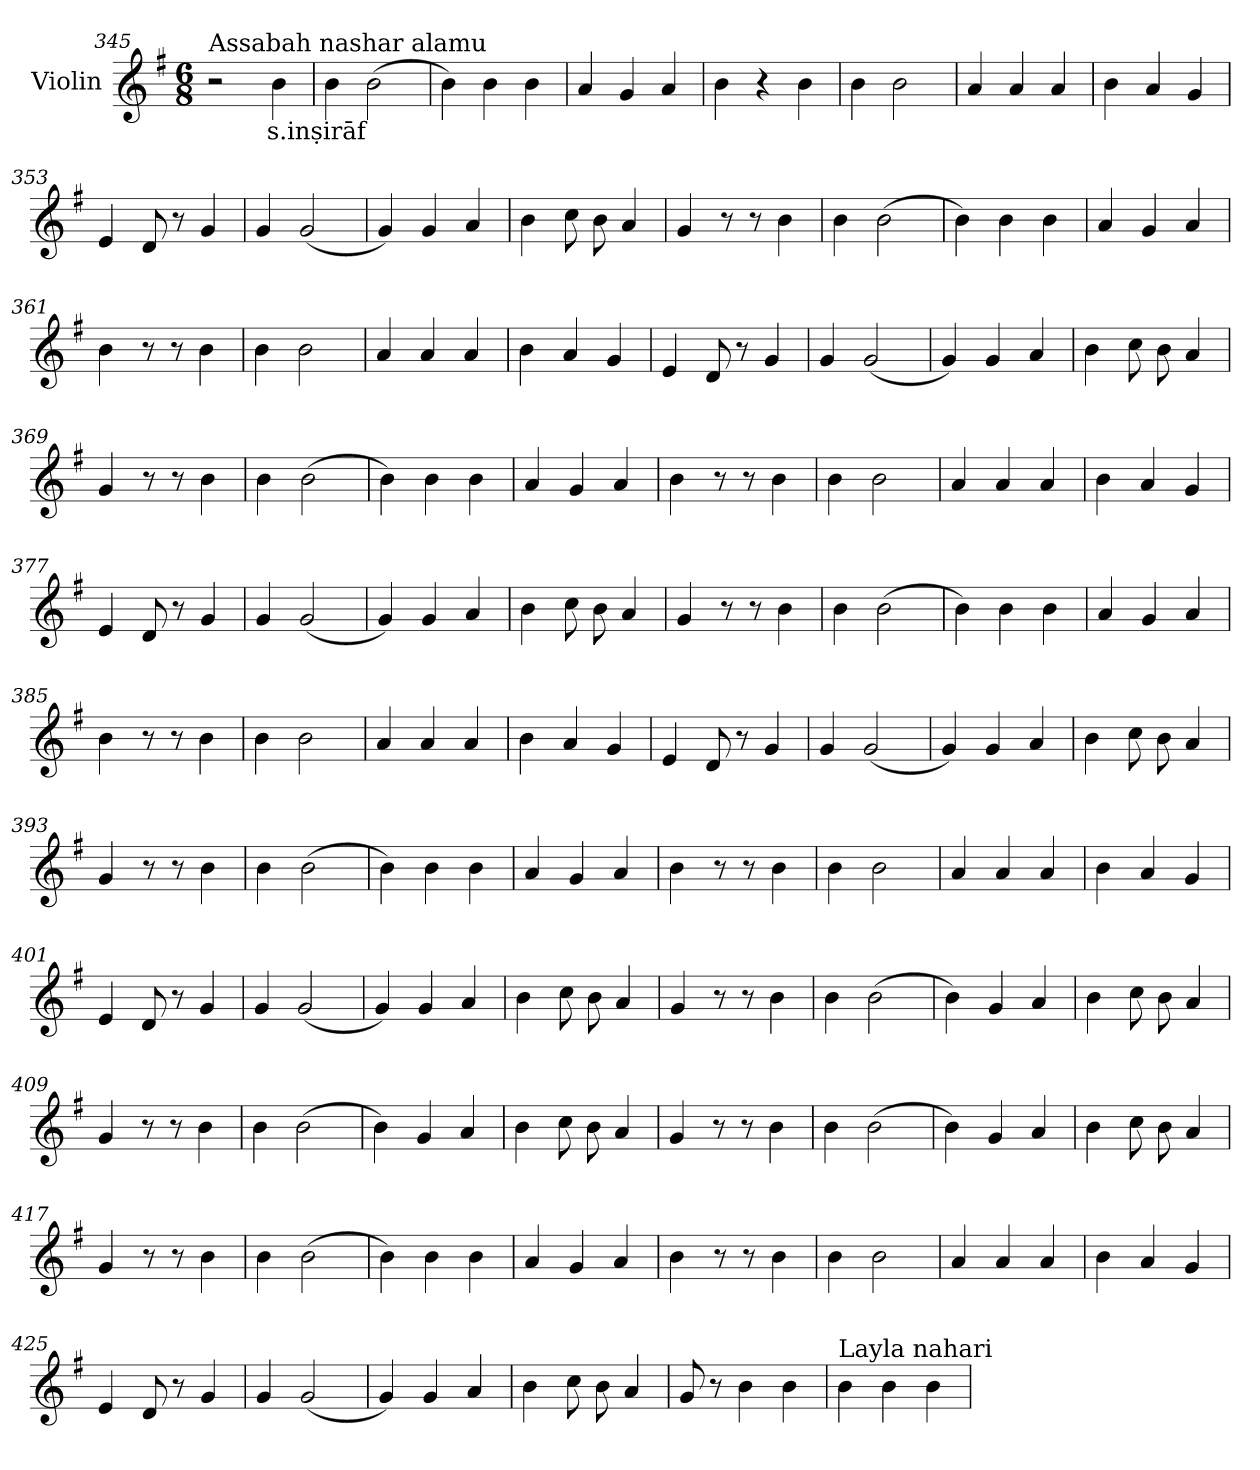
**kern	**text
*part1	*part1
*staff1	*staff1
*I"Violin	*
*clefG2	*
*k[f#]	*
*G:	*
*M6/8	*
*MM150	*
=345	=345
!LO:TX:a:t=Assabah nashar alamu	!
2r	.
!	!LO:LY:b
4b\	s.inṣirāf
=346	=346
4b\	.
(>2b\	.
=347	=347
4b\)	.
4b\	.
4b\	.
=348	=348
4a/	.
4g/	.
4a/	.
!!LO:LB:g=z
=349	=349
4b\	.
4r	.
4b\	.
=350	=350
4b\	.
2b\	.
=351	=351
4a/	.
4a/	.
4a/	.
=352	=352
4b\	.
4a/	.
4g/	.
=353	=353
4e/	.
8d/	.
8r	.
4g/	.
=354	=354
4g/	.
(<2g/	.
=355	=355
4g/)	.
4g/	.
4a/	.
!!LO:LB:g=z
=356	=356
4b\	.
8cc\	.
8b\	.
4a/	.
=357	=357
4g/	.
8r	.
8r	.
4b\	.
=358	=358
4b\	.
(>2b\	.
=359	=359
4b\)	.
4b\	.
4b\	.
=360	=360
4a/	.
4g/	.
4a/	.
=361	=361
4b\	.
8r	.
8r	.
4b\	.
=362	=362
4b\	.
2b\	.
!!LO:LB:g=z
=363	=363
4a/	.
4a/	.
4a/	.
=364	=364
4b\	.
4a/	.
4g/	.
=365	=365
4e/	.
8d/	.
8r	.
4g/	.
=366	=366
4g/	.
(<2g/	.
=367	=367
4g/)	.
4g/	.
4a/	.
=368	=368
4b\	.
8cc\	.
8b\	.
4a/	.
=369	=369
4g/	.
8r	.
8r	.
4b\	.
!!LO:LB:g=z
=370	=370
4b\	.
(>2b\	.
=371	=371
4b\)	.
4b\	.
4b\	.
=372	=372
4a/	.
4g/	.
4a/	.
=373	=373
4b\	.
8r	.
8r	.
4b\	.
=374	=374
4b\	.
2b\	.
=375	=375
4a/	.
4a/	.
4a/	.
=376	=376
4b\	.
4a/	.
4g/	.
!!LO:LB:g=z
=377	=377
4e/	.
8d/	.
8r	.
4g/	.
=378	=378
4g/	.
(<2g/	.
=379	=379
4g/)	.
4g/	.
4a/	.
=380	=380
4b\	.
8cc\	.
8b\	.
4a/	.
=381	=381
4g/	.
8r	.
8r	.
4b\	.
=382	=382
4b\	.
(>2b\	.
=383	=383
4b\)	.
4b\	.
4b\	.
!!LO:LB:g=z
=384	=384
4a/	.
4g/	.
4a/	.
=385	=385
4b\	.
8r	.
8r	.
4b\	.
=386	=386
4b\	.
2b\	.
=387	=387
4a/	.
4a/	.
4a/	.
=388	=388
4b\	.
4a/	.
4g/	.
=389	=389
4e/	.
8d/	.
8r	.
4g/	.
=390	=390
4g/	.
(<2g/	.
!!LO:PB:g=z
=391	=391
4g/)	.
4g/	.
4a/	.
=392	=392
4b\	.
8cc\	.
8b\	.
4a/	.
=393	=393
4g/	.
8r	.
8r	.
4b\	.
=394	=394
4b\	.
(>2b\	.
=395	=395
4b\)	.
4b\	.
4b\	.
=396	=396
4a/	.
4g/	.
4a/	.
=397	=397
4b\	.
8r	.
8r	.
4b\	.
!!LO:LB:g=z
=398	=398
4b\	.
2b\	.
=399	=399
4a/	.
4a/	.
4a/	.
=400	=400
4b\	.
4a/	.
4g/	.
=401	=401
4e/	.
8d/	.
8r	.
4g/	.
=402	=402
4g/	.
(<2g/	.
=403	=403
4g/)	.
4g/	.
4a/	.
=404	=404
4b\	.
8cc\	.
8b\	.
4a/	.
!!LO:LB:g=z
=405	=405
4g/	.
8r	.
8r	.
4b\	.
=406	=406
4b\	.
(>2b\	.
=407	=407
4b\)	.
4g/	.
4a/	.
=408	=408
4b\	.
8cc\	.
8b\	.
4a/	.
=409	=409
4g/	.
8r	.
8r	.
4b\	.
=410	=410
4b\	.
(>2b\	.
=411	=411
4b\)	.
4g/	.
4a/	.
!!LO:LB:g=z
=412	=412
4b\	.
8cc\	.
8b\	.
4a/	.
=413	=413
4g/	.
8r	.
8r	.
4b\	.
=414	=414
4b\	.
(>2b\	.
=415	=415
4b\)	.
4g/	.
4a/	.
=416	=416
4b\	.
8cc\	.
8b\	.
4a/	.
=417	=417
4g/	.
8r	.
8r	.
4b\	.
=418	=418
4b\	.
(>2b\	.
!!LO:LB:g=z
=419	=419
4b\)	.
4b\	.
4b\	.
=420	=420
4a/	.
4g/	.
4a/	.
=421	=421
4b\	.
8r	.
8r	.
4b\	.
=422	=422
4b\	.
2b\	.
=423	=423
4a/	.
4a/	.
4a/	.
=424	=424
4b\	.
4a/	.
4g/	.
=425	=425
4e/	.
8d/	.
8r	.
4g/	.
!!LO:LB:g=z
=426	=426
4g/	.
(<2g/	.
=427	=427
4g/)	.
4g/	.
4a/	.
=428	=428
4b\	.
8cc\	.
8b\	.
4a/	.
=429	=429
8g/	.
8r	.
4b\	.
4b\	.
=430	=430
!LO:TX:a:t=Layla nahari	!
4b\	.
4b\	.
4b\	.
=	=
*-	*-
